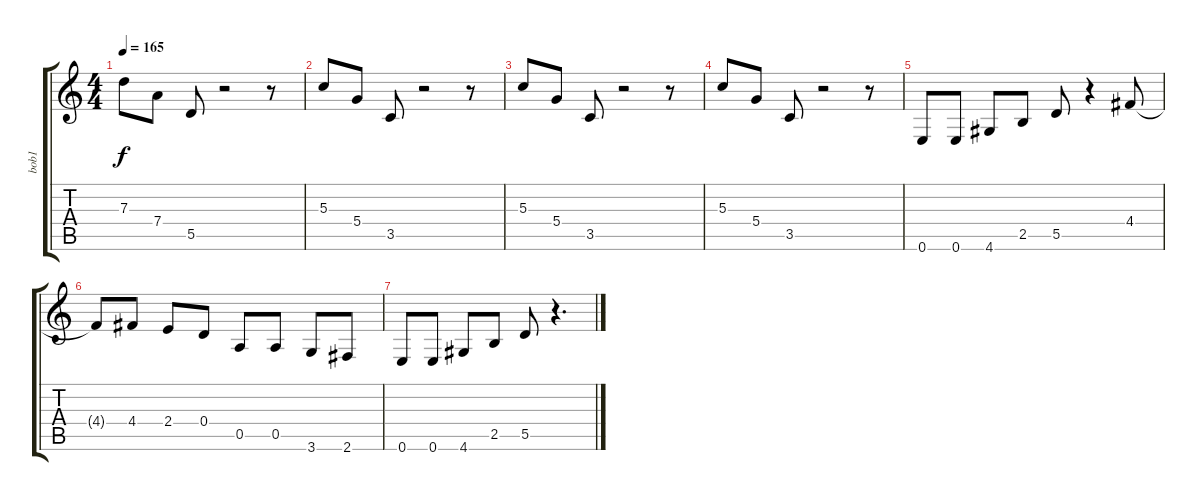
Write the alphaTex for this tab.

\track ("bob1" "bob1") {instrument overdrivenguitar}
\staff {score tabs}
\tuning (E4 B3 G3 D3 A2 E2) {hide}
\ts (4 4)
\tempo 165
\clef g2
\ks c
7.3.8{dy f} 7.4.8 5.5.8 r.2 r.8 |
5.3.8 5.4.8 3.5.8 r.2 r.8 |
5.3.8 5.4.8 3.5.8 r.2 r.8 |
5.3.8 5.4.8 3.5.8 r.2 r.8 |
0.6.8 0.6.8 4.6.8 2.5.8 5.5.8 r.4 4.4.8{instrument distortionguitar} |
4.4{t}.8 4.4.8 2.4.8 0.4.8 0.5.8{instrument overdrivenguitar} 0.5.8 3.6.8 2.6.8 |
0.6.8 0.6.8 4.6.8 2.5.8 5.5.8 r.4{d}
